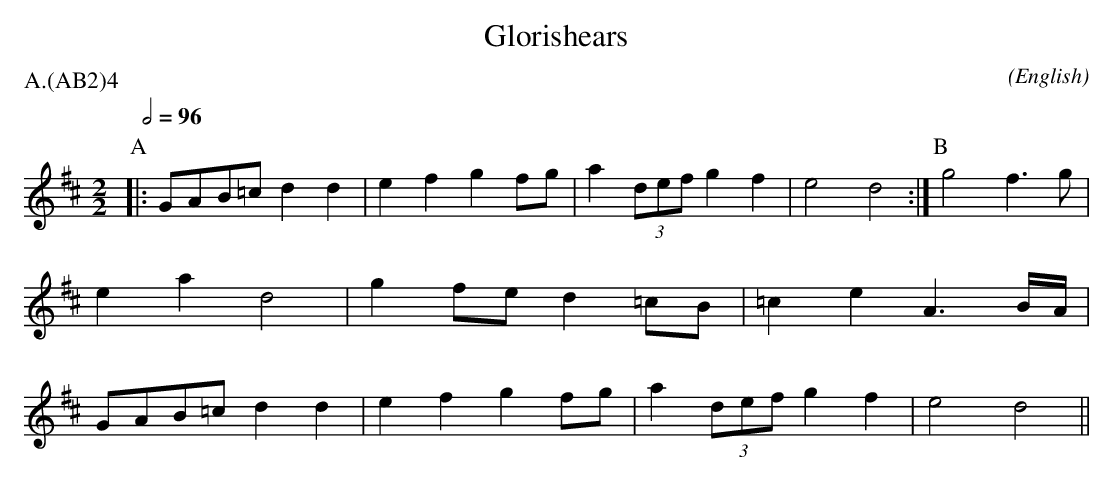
X:1
T:Glorishears
M:2/2
C:
O:English
P:A.(AB2)4
K:D
Q:1/2=96
L:1/8
P:A
|: GAB=c d2 d2 | e2 f2 g2 fg | a2 (3def g2 f2  |  e4    d4        :|\
P:B
g4    f3 g  | e2 a2 d4    | g2 fe    d2 =cB | =c2 e2 A3 B/2A/2 |\
GAB=c d2 d2 | e2 f2 g2 fg | a2 (3def g2 f2  |  e4    d4        ||
